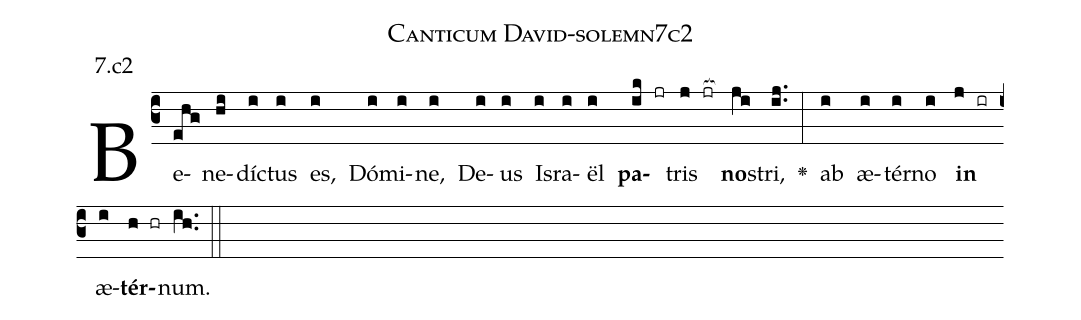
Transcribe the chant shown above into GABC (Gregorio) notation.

name: Canticum David-solemn7c2;
annotation: 7.c2;
%%
(c3)Be(ehg)ne(hi)dí(i)ctus(i) es,(i) Dó(i)mi(i)ne,(i) De(i)us(i) Is(i)ra(i)ël(i) <b>pa</b>(ik jr)tris(j jr[ocb:1{]) <b>no</b>(ji[ocb:0}])stri,(ij..) <v>\greheightstar</v>(:) ab(i) æ(i)tér(i)no(i) <b>in</b>(j ir) æ(i)<b>tér</b>(h hr)num.(ih..) (::)


%E(i) u(i) o(j) u(i) a(h) e.(ih..) (::)
